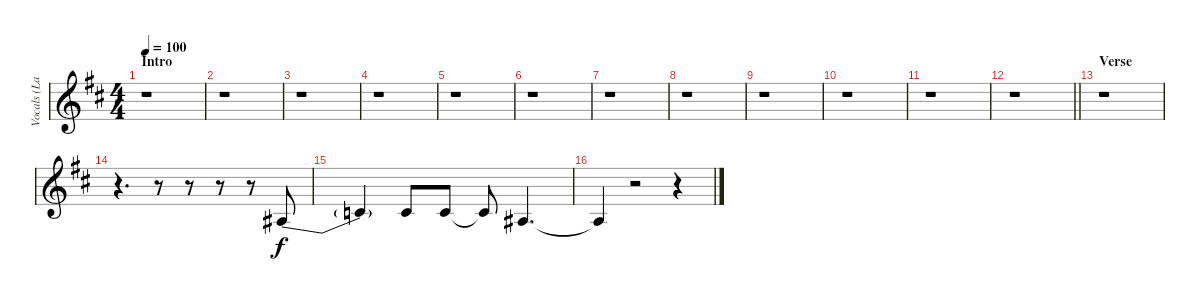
\track ("Vocals (Layne)" "Vocals (La") {instrument oboe}
\staff {score}
\tuning (Eb4 Bb3 Gb3 Db3 Ab2 Eb2) {hide}
\ts (4 4)
\section ("" "Intro")
\tempo 100
\clef g2
\ks bminor
r.1{dy f instrument oboe} |
r.1 |
r.1 |
r.1 |
r.1 |
r.1 |
r.1 |
r.1 |
r.1 |
r.1 |
r.1 |
\barLineRight lightlight
r.1 |
\section ("" "Verse")
r.1 |
r.4{d} r.8 r.8 r.8 r.8 4.3{be (bend 0 0 60 4)}.8 |
4.3{t}.4 6.3.8 6.3.8 6.3{t}.8 4.3.4{d} |
4.3{t}.4 r.2 r.4
